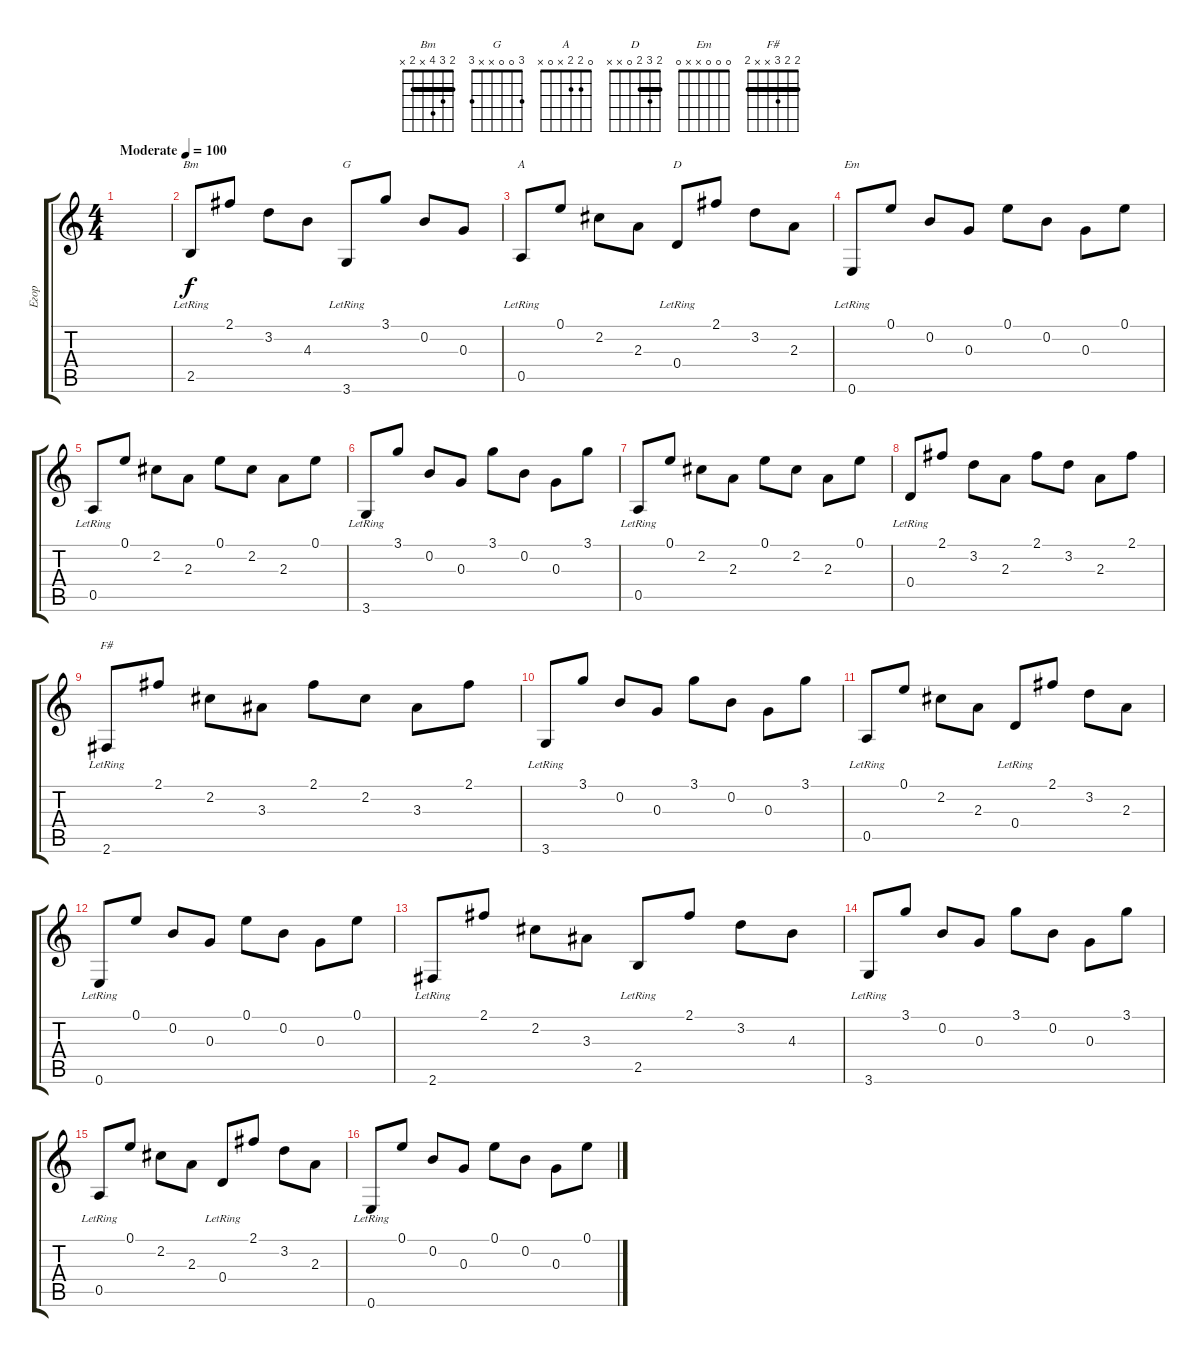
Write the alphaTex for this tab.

\track (" Егор" " Егор") {instrument acousticguitarsteel}
\staff {score tabs}
\tuning (E4 B3 G3 D3 A2 E2) {hide}
\chord ("Bm" 2 3 4 x 2 x) {barre 2}
\chord ("G" 3 0 0 x x 3)
\chord ("A" 0 2 2 x 0 x)
\chord ("D" 2 3 2 0 x x) {barre 2}
\chord ("Em" 0 0 0 x x 0)
\chord ("F#" 2 2 3 x x 2) {barre 2}
\ts (4 4)
\tempo (100 "Moderate")
\clef g2
\ks c
|
2.5{lr}.8{ch "Bm"} 2.1.8 3.2.8 4.3.8 3.6{lr}.8{ch "G"} 3.1.8 0.2.8 0.3.8 |
0.5{lr}.8{ch "A"} 0.1.8 2.2.8 2.3.8 0.4{lr}.8{ch "D"} 2.1.8 3.2.8 2.3.8 |
0.6{lr}.8{ch "Em"} 0.1.8 0.2.8 0.3.8 0.1.8 0.2.8 0.3.8 0.1.8 |
0.5{lr}.8 0.1.8 2.2.8 2.3.8 0.1.8 2.2.8 2.3.8 0.1.8 |
3.6{lr}.8 3.1.8 0.2.8 0.3.8 3.1.8 0.2.8 0.3.8 3.1.8 |
0.5{lr}.8 0.1.8 2.2.8 2.3.8 0.1.8 2.2.8 2.3.8 0.1.8 |
0.4{lr}.8 2.1.8 3.2.8 2.3.8 2.1.8 3.2.8 2.3.8 2.1.8 |
2.6{lr}.8{ch "F#"} 2.1.8 2.2.8 3.3.8 2.1.8 2.2.8 3.3.8 2.1.8 |
3.6{lr}.8 3.1.8 0.2.8 0.3.8 3.1.8 0.2.8 0.3.8 3.1.8 |
0.5{lr}.8 0.1.8 2.2.8 2.3.8 0.4{lr}.8 2.1.8 3.2.8 2.3.8 |
0.6{lr}.8 0.1.8 0.2.8 0.3.8 0.1.8 0.2.8 0.3.8 0.1.8 |
2.6{lr}.8 2.1.8 2.2.8 3.3.8 2.5{lr}.8 2.1.8 3.2.8 4.3.8 |
3.6{lr}.8 3.1.8 0.2.8 0.3.8 3.1.8 0.2.8 0.3.8 3.1.8 |
0.5{lr}.8 0.1.8 2.2.8 2.3.8 0.4{lr}.8 2.1.8 3.2.8 2.3.8 |
0.6{lr}.8 0.1.8 0.2.8 0.3.8 0.1.8 0.2.8 0.3.8 0.1.8
